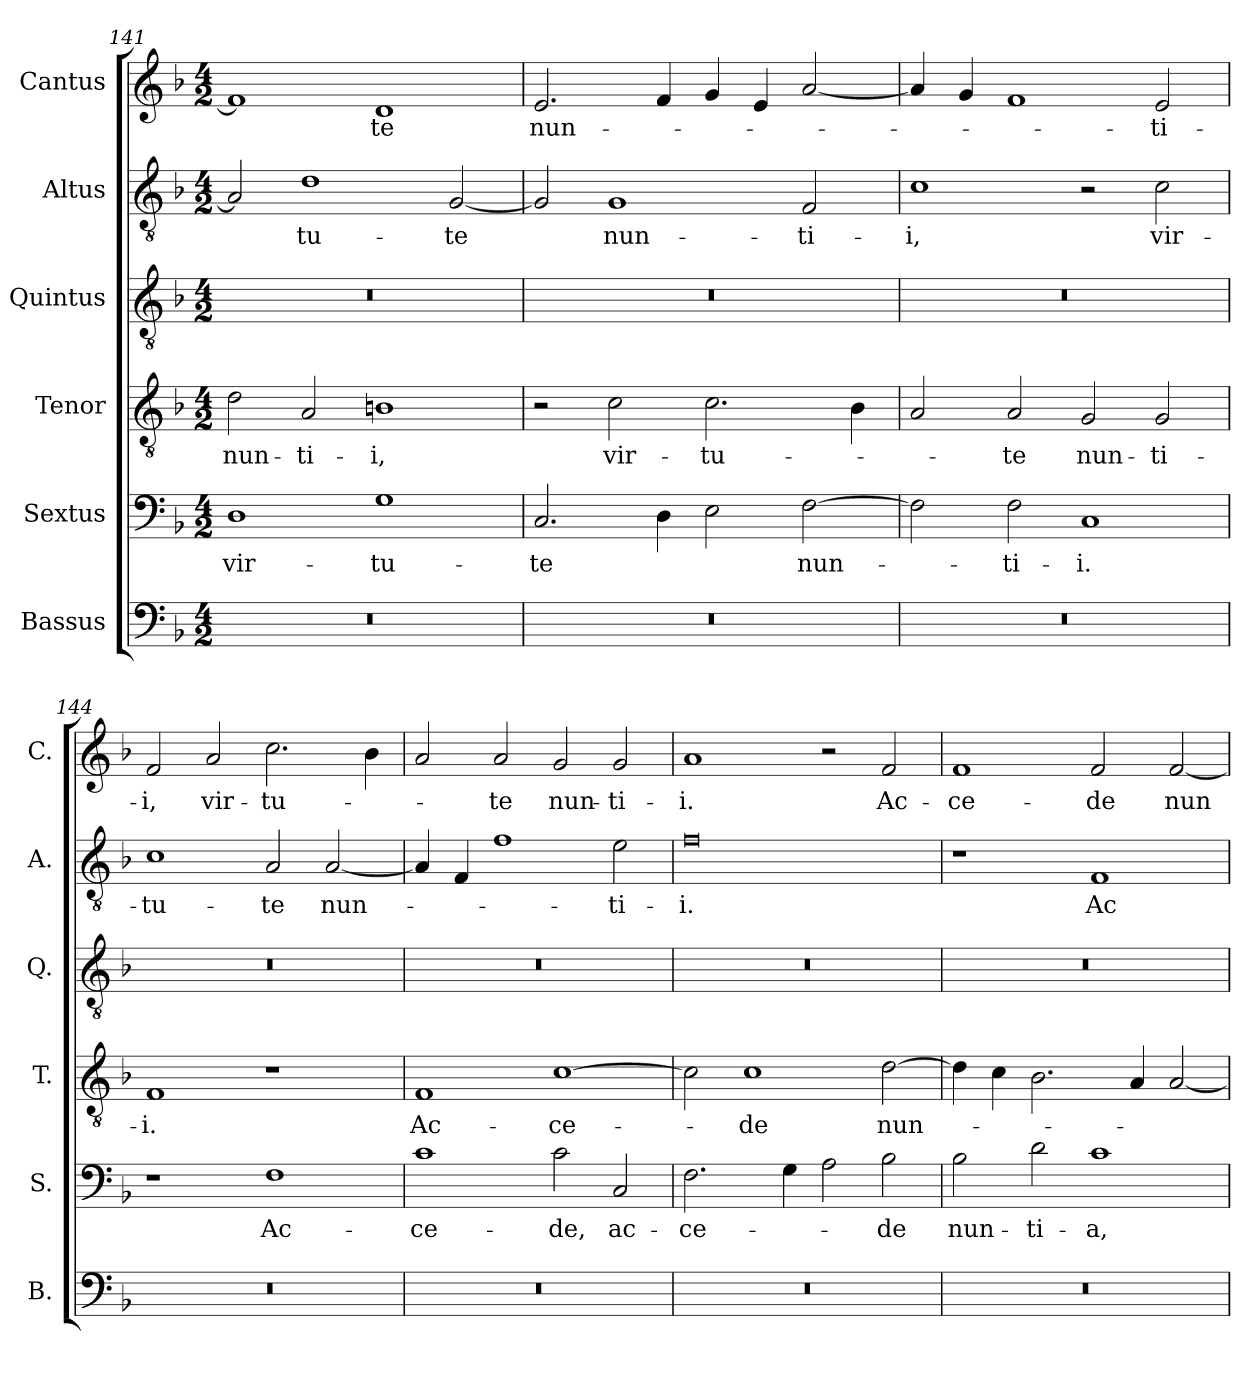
**kern	**kern	**text	**kern	**text	**kern	**kern	**text	**kern	**text
*part6	*part5	*part5	*part4	*part4	*part3	*part2	*part2	*part1	*part1
*staff6	*staff5	*staff5	*staff4	*staff4	*staff3	*staff2	*staff2	*staff1	*staff1
*I"Bassus	*I"Sextus	*	*I"Tenor	*	*I"Quintus	*I"Altus	*	*I"Cantus	*
*I'B.	*I'S.	*	*I'T.	*	*I'Q.	*I'A.	*	*I'C.	*
*clefF4	*clefF4	*	*clefGv2	*	*clefGv2	*clefGv2	*	*clefG2	*
*k[b-]	*k[b-]	*	*k[b-]	*	*k[b-]	*k[b-]	*	*k[b-]	*
*F:	*F:	*	*F:	*	*F:	*F:	*	*F:	*
*M4/2	*M4/2	*	*M4/2	*	*M4/2	*M4/2	*	*M4/2	*
=141	=141	=141	=141	=141	=141	=141	=141	=141	=141
!	!	!LO:LY:b	!	!LO:LY:b	!	!	!	!	!
0r	1D	vir-	2d\	nun-	0r	2A/]	.	1f]	.
!	!	!	!	!LO:LY:b	!	!	!LO:LY:b	!	!
.	.	.	2A/	-ti-	.	1d	-tu-	.	.
!	!	!LO:LY:b	!	!LO:LY:b	!	!	!	!	!LO:LY:b
.	1G	-tu-	1Bn	-i,	.	.	.	1d	-te
!	!	!	!	!	!	!	!LO:LY:b	!	!
.	.	.	.	.	.	[2G/	-te	.	.
=142	=142	=142	=142	=142	=142	=142	=142	=142	=142
!	!	!LO:LY:b	!	!	!	!	!	!	!LO:LY:b
0r	2.C/	-te	2r	.	0r	2G/]	.	2.e/	nun-
!	!	!	!	!LO:LY:b	!	!	!LO:LY:b	!	!
.	.	.	2c\	vir-	.	1G	nun-	.	.
.	4D\	.	.	.	.	.	.	4f/	.
!	!	!	!	!LO:LY:b	!	!	!	!	!
.	2E\	.	2.c\	-tu-	.	.	.	4g/	.
.	.	.	.	.	.	.	.	4e/	.
!	!	!LO:LY:b	!	!	!	!	!LO:LY:b	!	!
.	[2F\	nun-	.	.	.	2F/	-ti-	[2a/	.
.	.	.	4B-\	.	.	.	.	.	.
=143	=143	=143	=143	=143	=143	=143	=143	=143	=143
!	!	!	!	!	!	!	!LO:LY:b	!	!
0r	2F\]	.	2A/	.	0r	1c	-i,	4a/]	.
.	.	.	.	.	.	.	.	4g/	.
!	!	!LO:LY:b	!	!LO:LY:b	!	!	!	!	!
.	2F\	-ti-	2A/	-te	.	.	.	1f	.
!	!	!LO:LY:b	!	!LO:LY:b	!	!	!	!	!
.	1C	-i.	2G/	nun-	.	2r	.	.	.
!	!	!	!	!LO:LY:b	!	!	!LO:LY:b	!	!LO:LY:b
.	.	.	2G/	-ti-	.	2c\	vir-	2e/	-ti-
=144	=144	=144	=144	=144	=144	=144	=144	=144	=144
!	!	!	!	!LO:LY:b	!	!	!LO:LY:b	!	!LO:LY:b
0r	1r	.	1F	-i.	0r	1c	-tu-	2f/	-i,
!	!	!	!	!	!	!	!	!	!LO:LY:b
.	.	.	.	.	.	.	.	2a/	vir-
!	!	!LO:LY:b	!	!	!	!	!LO:LY:b	!	!LO:LY:b
.	1F	Ac-	1r	.	.	2A/	-te	2.cc\	-tu-
!	!	!	!	!	!	!	!LO:LY:b	!	!
.	.	.	.	.	.	[2A/	nun-	.	.
.	.	.	.	.	.	.	.	4b-\	.
=145	=145	=145	=145	=145	=145	=145	=145	=145	=145
!	!	!LO:LY:b	!	!LO:LY:b	!	!	!	!	!
0r	1c	-ce-	1F	Ac-	0r	4A/]	.	2a/	.
.	.	.	.	.	.	4F/	.	.	.
!	!	!	!	!	!	!	!	!	!LO:LY:b
.	.	.	.	.	.	1f	.	2a/	-te
!	!	!LO:LY:b	!	!LO:LY:b	!	!	!	!	!LO:LY:b
.	2c\	-de,	[1c	-ce-	.	.	.	2g/	nun-
!	!	!LO:LY:b	!	!	!	!	!LO:LY:b	!	!LO:LY:b
.	2C/	ac-	.	.	.	2e\	-ti-	2g/	-ti-
!!LO:LB:g=z
=146	=146	=146	=146	=146	=146	=146	=146	=146	=146
!	!	!LO:LY:b	!	!	!	!	!LO:LY:b	!	!LO:LY:b
0r	2.F\	-ce-	2c\]	.	0r	0f	-i.	1a	-i.
!	!	!	!	!LO:LY:b	!	!	!	!	!
.	.	.	1c	-de	.	.	.	.	.
.	4G\	.	.	.	.	.	.	.	.
.	2A\	.	.	.	.	.	.	2r	.
!	!	!LO:LY:b	!	!LO:LY:b	!	!	!	!	!LO:LY:b
.	2B-\	-de	[2d\	nun-	.	.	.	2f/	Ac-
=147	=147	=147	=147	=147	=147	=147	=147	=147	=147
!	!	!LO:LY:b	!	!	!	!	!	!	!LO:LY:b
0r	2B-\	nun-	4d\]	.	0r	1r	.	1f	-ce-
.	.	.	4c\	.	.	.	.	.	.
!	!	!LO:LY:b	!	!	!	!	!	!	!
.	2d\	-ti-	2.B-\	.	.	.	.	.	.
!	!	!LO:LY:b	!	!	!	!	!LO:LY:b	!	!LO:LY:b
.	1c	-a,	.	.	.	1F	Ac-	2f/	-de
.	.	.	4A/	.	.	.	.	.	.
!	!	!	!	!	!	!	!	!	!LO:LY:b
.	.	.	[2A/	.	.	.	.	[2f/	nun-
=	=	=	=	=	=	=	=	=	=
*-	*-	*-	*-	*-	*-	*-	*-	*-	*-
